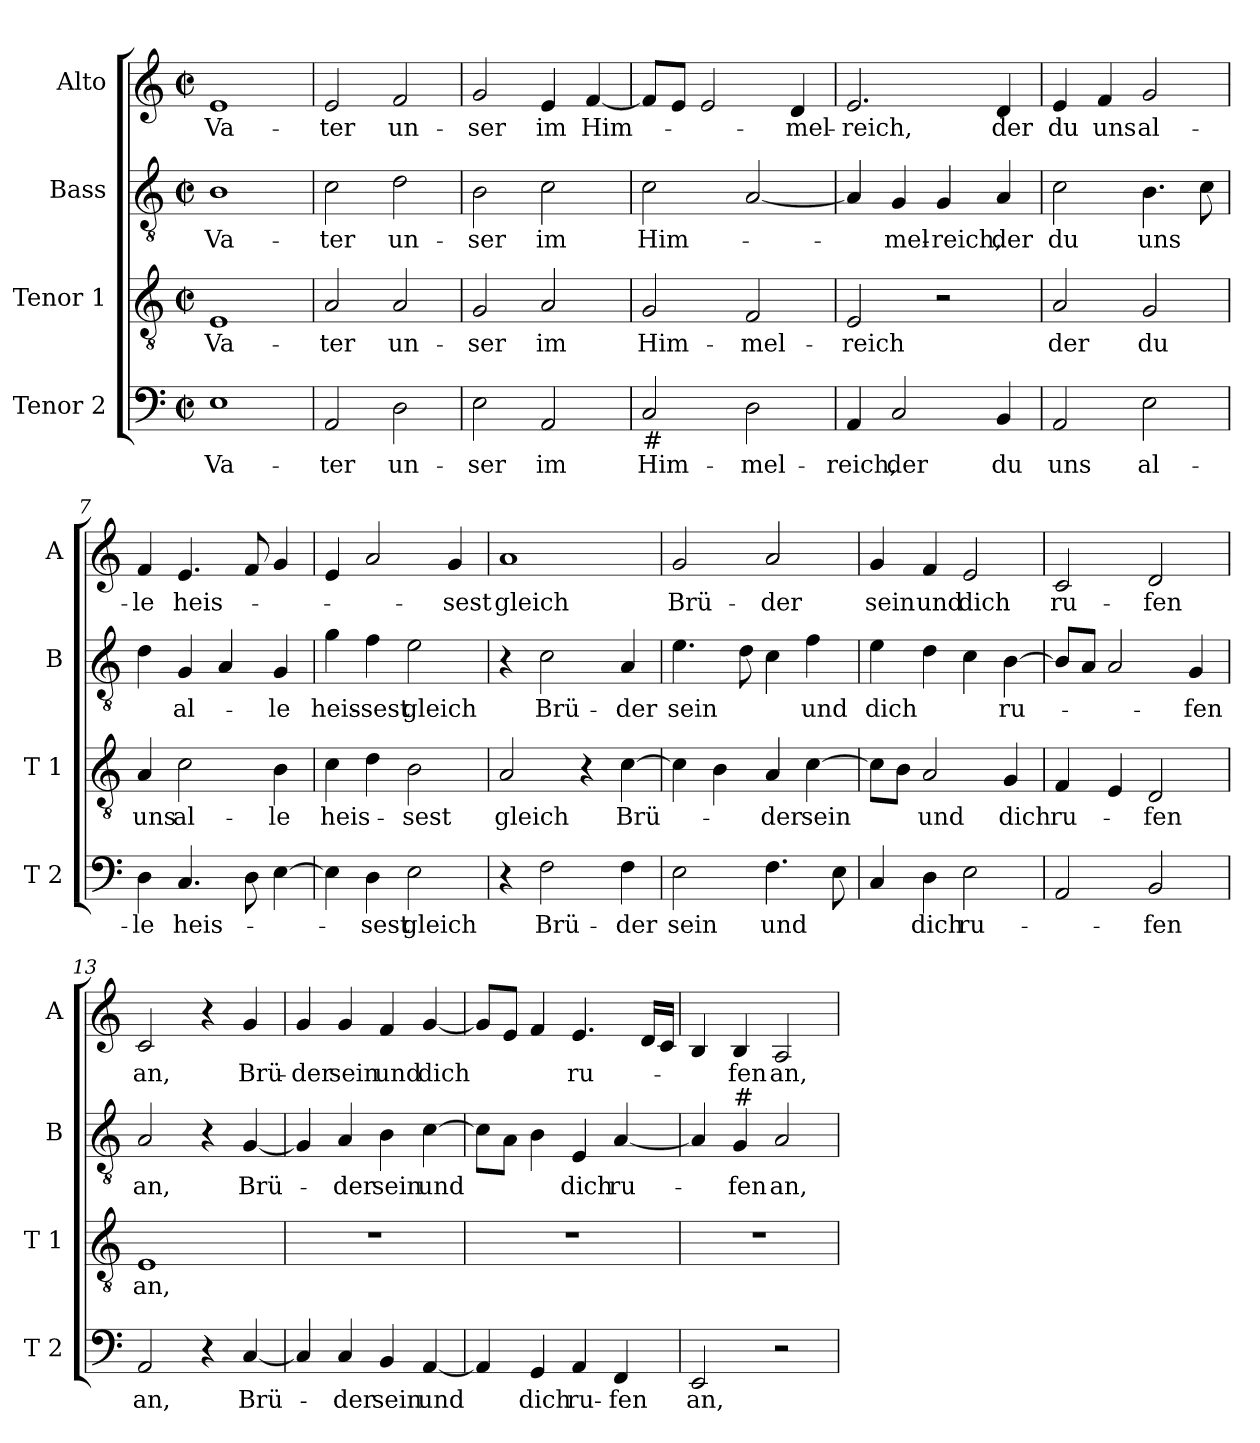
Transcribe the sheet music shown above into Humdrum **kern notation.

**kern	**text	**kern	**text	**kern	**text	**kern	**text
*part4	*part4	*part3	*part3	*part2	*part2	*part1	*part1
*staff4	*staff4	*staff3	*staff3	*staff2	*staff2	*staff1	*staff1
*I"Tenor 2	*	*I"Tenor 1	*	*I"Bass	*	*I"Alto	*
*I'T 2	*	*I'T 1	*	*I'B	*	*I'A	*
*clefF4	*	*clefGv2	*	*clefGv2	*	*clefG2	*
*M2/2	*	*M2/2	*	*M2/2	*	*M2/2	*
*met(c|)	*	*met(c|)	*	*met(c|)	*	*met(c|)	*
=1	=1	=1	=1	=1	=1	=1	=1
!	!LO:LY:b	!	!LO:LY:b	!	!LO:LY:b	!	!LO:LY:b
1E	Va-	1E	Va-	1B	Va-	1e	Va-
=2	=2	=2	=2	=2	=2	=2	=2
!	!LO:LY:b	!	!LO:LY:b	!	!LO:LY:b	!	!LO:LY:b
2AA/	-ter	2A/	-ter	2c\	-ter	2e/	-ter
!	!LO:LY:b	!	!LO:LY:b	!	!LO:LY:b	!	!LO:LY:b
2D\	un-	2A/	un-	2d\	un-	2f/	un-
=3	=3	=3	=3	=3	=3	=3	=3
!	!LO:LY:b	!	!LO:LY:b	!	!LO:LY:b	!	!LO:LY:b
2E\	-ser	2G/	-ser	2B\	-ser	2g/	-ser
!	!LO:LY:b	!	!LO:LY:b	!	!LO:LY:b	!	!LO:LY:b
2AA/	im	2A/	im	2c\	im	4e/	im
!	!	!	!	!	!	!	!LO:LY:b
.	.	.	.	.	.	[4f/	Him-
=4	=4	=4	=4	=4	=4	=4	=4
!LO:TX:b:t=#	!	!	!	!	!	!	!
!	!LO:LY:b	!	!LO:LY:b	!	!LO:LY:b	!	!
2C/	Him-	2G/	Him-	2c\	Him-	8fL]	.
.	.	.	.	.	.	8eJ	.
.	.	.	.	.	.	2e/	.
!	!LO:LY:b	!	!LO:LY:b	!	!	!	!
2D\	-mel-	2F/	-mel-	[2A/	.	.	.
!	!	!	!	!	!	!	!LO:LY:b
.	.	.	.	.	.	4d/	-mel-
=5	=5	=5	=5	=5	=5	=5	=5
!	!LO:LY:b	!	!LO:LY:b	!	!	!	!LO:LY:b
4AA/	-reich,	2E/	-reich	4A/]	.	2.e/	-reich,
!	!LO:LY:b	!	!	!	!LO:LY:b	!	!
2C/	der	.	.	4G/	-mel-	.	.
!	!	!	!	!	!LO:LY:b	!	!
.	.	2r	.	4G/	-reich,	.	.
!	!LO:LY:b	!	!	!	!LO:LY:b	!	!LO:LY:b
4BB/	du	.	.	4A/	der	4d/	der
!!LO:LB:g=z
=6	=6	=6	=6	=6	=6	=6	=6
!	!LO:LY:b	!	!LO:LY:b	!	!LO:LY:b	!	!LO:LY:b
2AA/	uns	2A/	der	2c\	du	4e/	du
!	!	!	!	!	!	!	!LO:LY:b
.	.	.	.	.	.	4f/	uns
!	!LO:LY:b	!	!LO:LY:b	!	!LO:LY:b	!	!LO:LY:b
2E\	al-	2G/	du	4.B\	uns	2g/	al-
.	.	.	.	8c\	.	.	.
=7	=7	=7	=7	=7	=7	=7	=7
!	!LO:LY:b	!	!LO:LY:b	!	!	!	!LO:LY:b
4D\	-le	4A/	uns	4d\	.	4f/	-le
!	!LO:LY:b	!	!LO:LY:b	!	!LO:LY:b	!	!LO:LY:b
4.C/	heis-	2c\	al-	4G/	al-	4.e/	heis-
.	.	.	.	4A/	.	.	.
8D\	.	.	.	.	.	8f/	.
!	!	!	!LO:LY:b	!	!LO:LY:b	!	!
[4E\	.	4B\	-le	4G/	-le	4g/	.
=8	=8	=8	=8	=8	=8	=8	=8
!	!	!	!LO:LY:b	!	!LO:LY:b	!	!
4E\]	.	4c\	heis-	4g\	heis-	4e/	.
!	!LO:LY:b	!	!	!	!LO:LY:b	!	!
4D\	-sest	4d\	.	4f\	-sest	2a/	.
!	!LO:LY:b	!	!LO:LY:b	!	!LO:LY:b	!	!
2E\	gleich	2B\	-sest	2e\	gleich	.	.
!	!	!	!	!	!	!	!LO:LY:b
.	.	.	.	.	.	4g/	-sest
=9	=9	=9	=9	=9	=9	=9	=9
!	!	!	!LO:LY:b	!	!	!	!LO:LY:b
4r	.	2A/	gleich	4r	.	1a	gleich
!	!LO:LY:b	!	!	!	!LO:LY:b	!	!
2F\	Brü-	.	.	2c\	Brü-	.	.
.	.	4r	.	.	.	.	.
!	!LO:LY:b	!	!LO:LY:b	!	!LO:LY:b	!	!
4F\	-der	[4c\	Brü-	4A/	-der	.	.
=10	=10	=10	=10	=10	=10	=10	=10
!	!LO:LY:b	!	!	!	!LO:LY:b	!	!LO:LY:b
2E\	sein	4c\]	.	4.e\	sein	2g/	Brü-
.	.	4B\	.	.	.	.	.
.	.	.	.	8d\	.	.	.
!	!LO:LY:b	!	!LO:LY:b	!	!	!	!LO:LY:b
4.F\	und	4A/	-der	4c\	.	2a/	-der
!	!	!	!LO:LY:b	!	!LO:LY:b	!	!
.	.	[4c\	sein	4f\	und	.	.
8E\	.	.	.	.	.	.	.
!!LO:LB:g=z
=11	=11	=11	=11	=11	=11	=11	=11
!	!	!	!	!	!LO:LY:b	!	!LO:LY:b
4C/	.	8cL]	.	4e\	dich	4g/	sein
.	.	8BJ	.	.	.	.	.
!	!LO:LY:b	!	!LO:LY:b	!	!	!	!LO:LY:b
4D\	dich	2A/	und	4d\	.	4f/	und
!	!LO:LY:b	!	!	!	!	!	!LO:LY:b
2E\	ru-	.	.	4c\	.	2e/	dich
!	!	!	!LO:LY:b	!	!LO:LY:b	!	!
.	.	4G/	dich	[4B\	ru-	.	.
=12	=12	=12	=12	=12	=12	=12	=12
!	!	!	!LO:LY:b	!	!	!	!LO:LY:b
2AA/	.	4F/	ru-	8BL]	.	2c/	ru-
.	.	.	.	8AJ	.	.	.
.	.	4E/	.	2A/	.	.	.
!	!LO:LY:b	!	!LO:LY:b	!	!	!	!LO:LY:b
2BB/	-fen	2D/	-fen	.	.	2d/	-fen
!	!	!	!	!	!LO:LY:b	!	!
.	.	.	.	4G/	-fen	.	.
=13	=13	=13	=13	=13	=13	=13	=13
!	!LO:LY:b	!	!LO:LY:b	!	!LO:LY:b	!	!LO:LY:b
2AA/	an,	1E	an,	2A/	an,	2c/	an,
4r	.	.	.	4r	.	4r	.
!	!LO:LY:b	!	!	!	!LO:LY:b	!	!LO:LY:b
[4C/	Brü-	.	.	[4G/	Brü-	4g/	Brü-
=14	=14	=14	=14	=14	=14	=14	=14
!	!	!	!	!	!	!	!LO:LY:b
4C/]	.	1r	.	4G/]	.	4g/	-der
!	!LO:LY:b	!	!	!	!LO:LY:b	!	!LO:LY:b
4C/	-der	.	.	4A/	-der	4g/	sein
!	!LO:LY:b	!	!	!	!LO:LY:b	!	!LO:LY:b
4BB/	sein	.	.	4B\	sein	4f/	und
!	!LO:LY:b	!	!	!	!LO:LY:b	!	!LO:LY:b
[4AA/	und	.	.	[4c\	und	[4g/	dich
=15	=15	=15	=15	=15	=15	=15	=15
4AA/]	.	1r	.	8cL]	.	8gL]	.
.	.	.	.	8AJ	.	8eJ	.
!	!LO:LY:b	!	!	!	!	!	!
4GG/	dich	.	.	4B\	.	4f/	.
!	!LO:LY:b	!	!	!	!LO:LY:b	!	!LO:LY:b
4AA/	ru-	.	.	4E/	dich	4.e/	ru-
!	!LO:LY:b	!	!	!	!LO:LY:b	!	!
4FF/	-fen	.	.	[4A/	ru-	.	.
.	.	.	.	.	.	16dLL	.
.	.	.	.	.	.	16cJJ	.
!!LO:PB:g=z
=16	=16	=16	=16	=16	=16	=16	=16
!	!LO:LY:b	!	!	!	!	!	!
2EE/	an,	1r	.	4A/]	.	4B/	.
!	!	!	!	!LO:TX:a:t=#	!	!	!
!	!	!	!	!	!LO:LY:b	!	!LO:LY:b
.	.	.	.	4G/	-fen	4B/	-fen
!	!	!	!	!	!LO:LY:b	!	!LO:LY:b
2r	.	.	.	2A/	an,	2A/	an,
=	=	=	=	=	=	=	=
*-	*-	*-	*-	*-	*-	*-	*-
